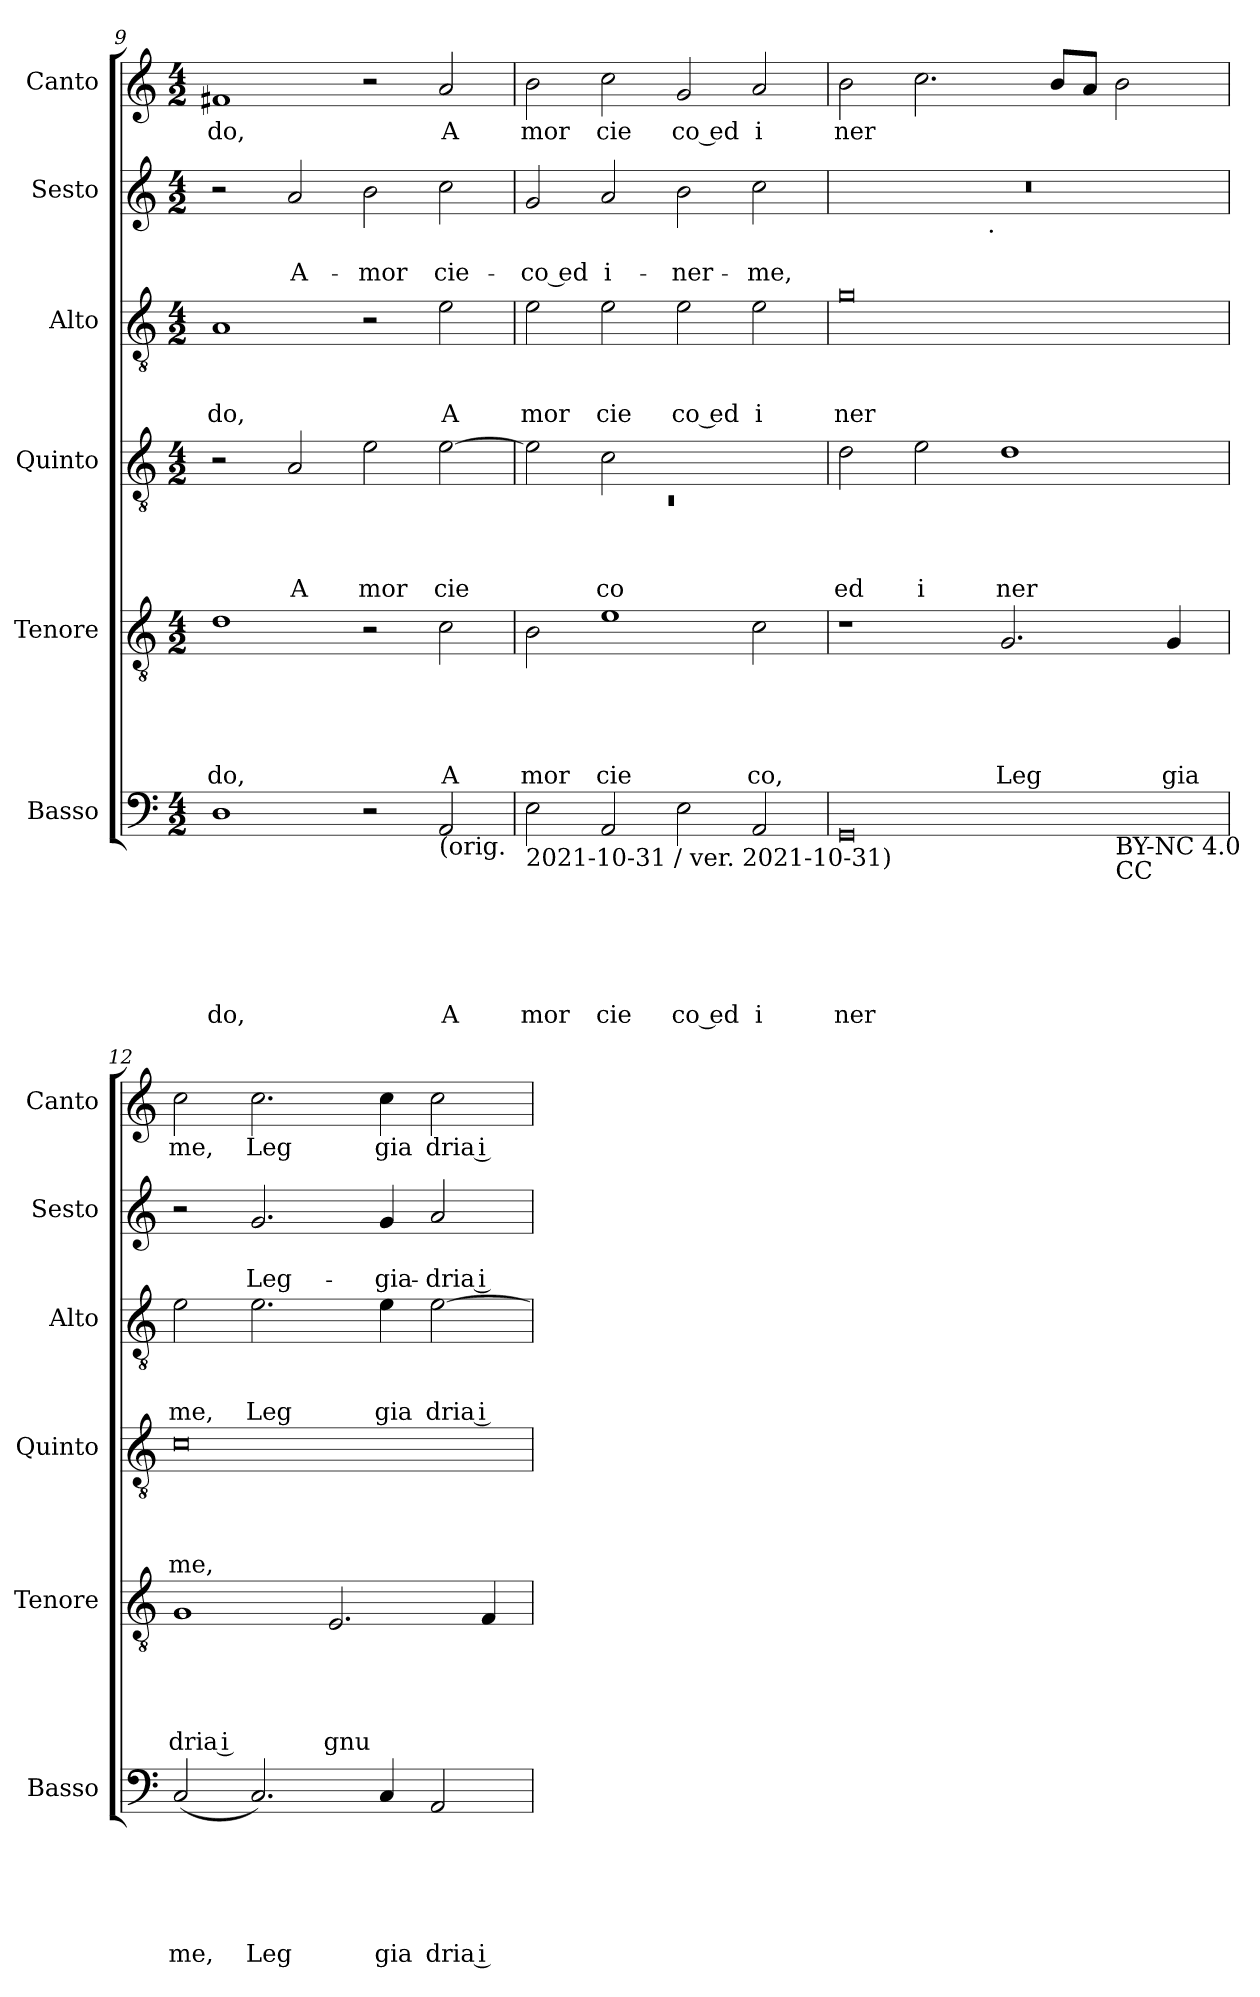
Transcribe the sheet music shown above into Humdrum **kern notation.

**kern	**text	**text	**text	**text	**text	**text	**kern	**text	**text	**text	**text	**text	**kern	**text	**text	**text	**text	**kern	**text	**text	**text	**kern	**text	**text	**kern	**text
*part6	*part6	*part6	*part6	*part6	*part6	*part6	*part5	*part5	*part5	*part5	*part5	*part5	*part4	*part4	*part4	*part4	*part4	*part3	*part3	*part3	*part3	*part2	*part2	*part2	*part1	*part1
*staff6	*staff6	*staff6	*staff6	*staff6	*staff6	*staff6	*staff5	*staff5	*staff5	*staff5	*staff5	*staff5	*staff4	*staff4	*staff4	*staff4	*staff4	*staff3	*staff3	*staff3	*staff3	*staff2	*staff2	*staff2	*staff1	*staff1
*I"Basso	*	*	*	*	*	*	*I"Tenore	*	*	*	*	*	*I"Quinto	*	*	*	*	*I"Alto	*	*	*	*I"Sesto	*	*	*I"Canto	*
*I'Basso	*	*	*	*	*	*	*I'Tenore	*	*	*	*	*	*I'Quinto	*	*	*	*	*I'Alto	*	*	*	*I'Sesto	*	*	*I'Canto	*
*clefF4	*	*	*	*	*	*	*clefGv2	*	*	*	*	*	*clefGv2	*	*	*	*	*clefGv2	*	*	*	*clefG2	*	*	*clefG2	*
*k[]	*	*	*	*	*	*	*k[]	*	*	*	*	*	*k[]	*	*	*	*	*k[]	*	*	*	*k[]	*	*	*k[]	*
*C:	*	*	*	*	*	*	*C:	*	*	*	*	*	*C:	*	*	*	*	*C:	*	*	*	*C:	*	*	*C:	*
*M4/2	*	*	*	*	*	*	*M4/2	*	*	*	*	*	*M4/2	*	*	*	*	*M4/2	*	*	*	*M4/2	*	*	*M4/2	*
=9	=9	=9	=9	=9	=9	=9	=9	=9	=9	=9	=9	=9	=9	=9	=9	=9	=9	=9	=9	=9	=9	=9	=9	=9	=9	=9
!	!	!	!	!	!	!LO:LY:b	!	!	!	!	!	!LO:LY:b	!	!	!	!	!	!	!	!	!LO:LY:b	!	!	!	!	!LO:LY:b
1D	.	.	.	.	.	do,	1d	.	.	.	.	do,	2r	.	.	.	.	1A	.	.	do,	2r	.	.	1f#X	do,
!	!	!	!	!	!	!	!	!	!	!	!	!	!	!	!	!	!LO:LY:b	!	!	!	!	!	!	!LO:LY:b	!	!
.	.	.	.	.	.	.	.	.	.	.	.	.	2A/	.	.	.	A	.	.	.	.	2a/	.	A-	.	.
!	!	!	!	!	!	!	!	!	!	!	!	!	!	!	!	!	!LO:LY:b	!	!	!	!	!	!	!LO:LY:b	!	!
2r	.	.	.	.	.	.	2r	.	.	.	.	.	2e\	.	.	.	mor	2r	.	.	.	2b\	.	-mor	2r	.
!LO:TX:b:t=(orig.	!	!	!	!	!	!	!	!	!	!	!	!	!	!	!	!	!	!	!	!	!	!	!	!	!	!
!	!	!	!	!	!	!LO:LY:b	!	!	!	!	!	!LO:LY:b	!	!	!	!	!LO:LY:b	!	!	!	!LO:LY:b	!	!	!LO:LY:b	!	!LO:LY:b
2AA/	.	.	.	.	.	A	2c\	.	.	.	.	A	[>2e\	.	.	.	cie	2e\	.	.	A	2cc\	.	cie-	2a/	A
=10	=10	=10	=10	=10	=10	=10	=10	=10	=10	=10	=10	=10	=10	=10	=10	=10	=10	=10	=10	=10	=10	=10	=10	=10	=10	=10
*	*	*	*	*	*	*	*	*	*	*	*	*	*^	*	*	*	*	*	*	*	*	*	*	*	*	*
!LO:TX:b:t=2021-10-31 / ver. 2021-10-31)	!	!	!	!	!	!	!	!	!	!	!	!	!	!	!	!	!	!	!	!	!	!	!	!	!	!	!
!	!	!	!	!	!	!LO:LY:b	!	!	!	!	!	!LO:LY:b	!	!LO:N:vis=1	!	!	!	!	!	!	!	!LO:LY:b	!	!	!LO:LY:b:rj	!	!LO:LY:b
2E\	.	.	.	.	.	mor	2B\	.	.	.	.	mor	2e\]	0rC	.	.	.	.	2e\	.	.	mor	2g/	.	-co ed	2b\	mor
!	!	!	!	!	!	!LO:LY:b	!	!	!	!	!	!LO:LY:b	!	!	!	!	!	!LO:LY:b	!	!	!	!LO:LY:b	!	!	!LO:LY:b	!	!LO:LY:b
2AA/	.	.	.	.	.	cie	1e	.	.	.	.	cie	2c\	.	.	.	.	co	2e\	.	.	cie	2a/	.	i-	2cc\	cie
!	!	!	!	!	!	!LO:LY:b:rj	!	!	!	!	!	!	!	!	!	!	!	!	!	!	!	!LO:LY:b:rj	!	!	!LO:LY:b	!	!LO:LY:b:rj
2E\	.	.	.	.	.	co ed	.	.	.	.	.	.	1ryy	.	.	.	.	.	2e\	.	.	co ed	2b\	.	-ner-	2g/	co ed
!	!	!	!	!	!	!LO:LY:b	!	!	!	!	!	!LO:LY:b	!	!	!	!	!	!	!	!	!	!LO:LY:b	!	!	!LO:LY:b	!	!LO:LY:b
2AA/	.	.	.	.	.	i	2c\	.	.	.	.	co,	.	.	.	.	.	.	2e\	.	.	i	2cc\	.	-me,	2a/	i
*	*	*	*	*	*	*	*	*	*	*	*	*	*v	*v	*	*	*	*	*	*	*	*	*	*	*	*	*
=11	=11	=11	=11	=11	=11	=11	=11	=11	=11	=11	=11	=11	=11	=11	=11	=11	=11	=11	=11	=11	=11	=11	=11	=11	=11	=11
!	!	!	!	!	!	!LO:LY:b	!	!	!	!	!	!	!	!	!	!	!LO:LY:b	!	!	!	!LO:LY:b	!	!	!	!	!LO:LY:b
*^	*	*	*	*	*	*	*	*	*	*	*	*	*	*	*	*	*	*	*	*	*	*^	*	*	*	*
0GG	1.ryy	.	.	.	.	.	ner	1r	.	.	.	.	.	2d\	.	.	.	ed	0g	.	.	ner	0r	2ryy	.	.	2b\	ner
!	!	!	!	!	!	!	!	!	!	!	!	!	!	!	!	!	!	!LO:LY:b	!	!	!	!	!	!	!	!	!	!
.	.	.	.	.	.	.	.	.	.	.	.	.	.	2e\	.	.	.	i	.	.	.	.	.	4...ryy	.	.	2.cc\	.
!	!	!	!	!	!	!	!	!	!	!	!	!	!	!	!	!	!	!	!	!	!	!	!	!LO:TX:b:t=.	!	!	!	!
.	.	.	.	.	.	.	.	.	.	.	.	.	.	.	.	.	.	.	.	.	.	.	.	1ryy	.	.	.	.
!	!	!	!	!	!	!	!	!	!	!	!	!	!LO:LY:b	!	!	!	!	!LO:LY:b	!	!	!	!	!	!	!	!	!	!
.	.	.	.	.	.	.	.	2.G/	.	.	.	.	Leg	1d	.	.	.	ner	.	.	.	.	.	.	.	.	.	.
.	.	.	.	.	.	.	.	.	.	.	.	.	.	.	.	.	.	.	.	.	.	.	.	.	.	.	8b/L	.
.	.	.	.	.	.	.	.	.	.	.	.	.	.	.	.	.	.	.	.	.	.	.	.	.	.	.	8a/J	.
!	!LO:TX:b:t=BY-NC 4.0	!	!	!	!	!	!	!	!	!	!	!	!	!	!	!	!	!	!	!	!	!	!	!	!	!	!	!
!	!LO:TX:b:t=CC	!	!	!	!	!	!	!	!	!	!	!	!	!	!	!	!	!	!	!	!	!	!	!	!	!	!	!
.	2ryy	.	.	.	.	.	.	.	.	.	.	.	.	.	.	.	.	.	.	.	.	.	.	.	.	.	2b\	.
!	!	!	!	!	!	!	!	!	!	!	!	!	!LO:LY:b	!	!	!	!	!	!	!	!	!	!	!	!	!	!	!
.	.	.	.	.	.	.	.	4G/	.	.	.	.	gia	.	.	.	.	.	.	.	.	.	.	.	.	.	.	.
.	.	.	.	.	.	.	.	.	.	.	.	.	.	.	.	.	.	.	.	.	.	.	.	32ryy	.	.	.	.
=12	=12	=12	=12	=12	=12	=12	=12	=12	=12	=12	=12	=12	=12	=12	=12	=12	=12	=12	=12	=12	=12	=12	=12	=12	=12	=12	=12	=12
!	!	!	!	!	!	!	!LO:LY:b	!	!	!	!	!	!LO:LY:b	!	!	!	!	!LO:LY:b	!	!	!	!LO:LY:b	!	!	!	!	!	!LO:LY:b
*v	*v	*	*	*	*	*	*	*	*	*	*	*	*	*	*	*	*	*	*	*	*	*	*v	*v	*	*	*	*
(2C/	.	.	.	.	.	me,	1G	.	.	.	.	dria i	0c	.	.	.	me,	2e\	.	.	me,	2r	.	.	2cc\	me,
!	!	!	!	!	!	!LO:LY:b	!	!	!	!	!	!	!	!	!	!	!	!	!	!	!LO:LY:b	!	!	!LO:LY:b	!	!LO:LY:b
2.C/)	.	.	.	.	.	Leg	.	.	.	.	.	.	.	.	.	.	.	2.e\	.	.	Leg	2.g/	.	Leg-	2.cc\	Leg
!	!	!	!	!	!	!	!	!	!	!	!	!LO:LY:b	!	!	!	!	!	!	!	!	!	!	!	!	!	!
.	.	.	.	.	.	.	2.E/	.	.	.	.	gnu	.	.	.	.	.	.	.	.	.	.	.	.	.	.
!	!	!	!	!	!	!LO:LY:b	!	!	!	!	!	!	!	!	!	!	!	!	!	!	!LO:LY:b	!	!	!LO:LY:b	!	!LO:LY:b
4C/	.	.	.	.	.	gia	.	.	.	.	.	.	.	.	.	.	.	4e\	.	.	gia	4g/	.	-gia-	4cc\	gia
!	!	!	!	!	!	!LO:LY:b	!	!	!	!	!	!	!	!	!	!	!	!	!	!	!LO:LY:b	!	!	!LO:LY:b	!	!LO:LY:b
2AA/	.	.	.	.	.	dria i	.	.	.	.	.	.	.	.	.	.	.	[>2e\	.	.	dria i	2a/	.	-dria i-	2cc\	dria i
.	.	.	.	.	.	.	4F/	.	.	.	.	.	.	.	.	.	.	.	.	.	.	.	.	.	.	.
=	=	=	=	=	=	=	=	=	=	=	=	=	=	=	=	=	=	=	=	=	=	=	=	=	=	=
*-	*-	*-	*-	*-	*-	*-	*-	*-	*-	*-	*-	*-	*-	*-	*-	*-	*-	*-	*-	*-	*-	*-	*-	*-	*-	*-
